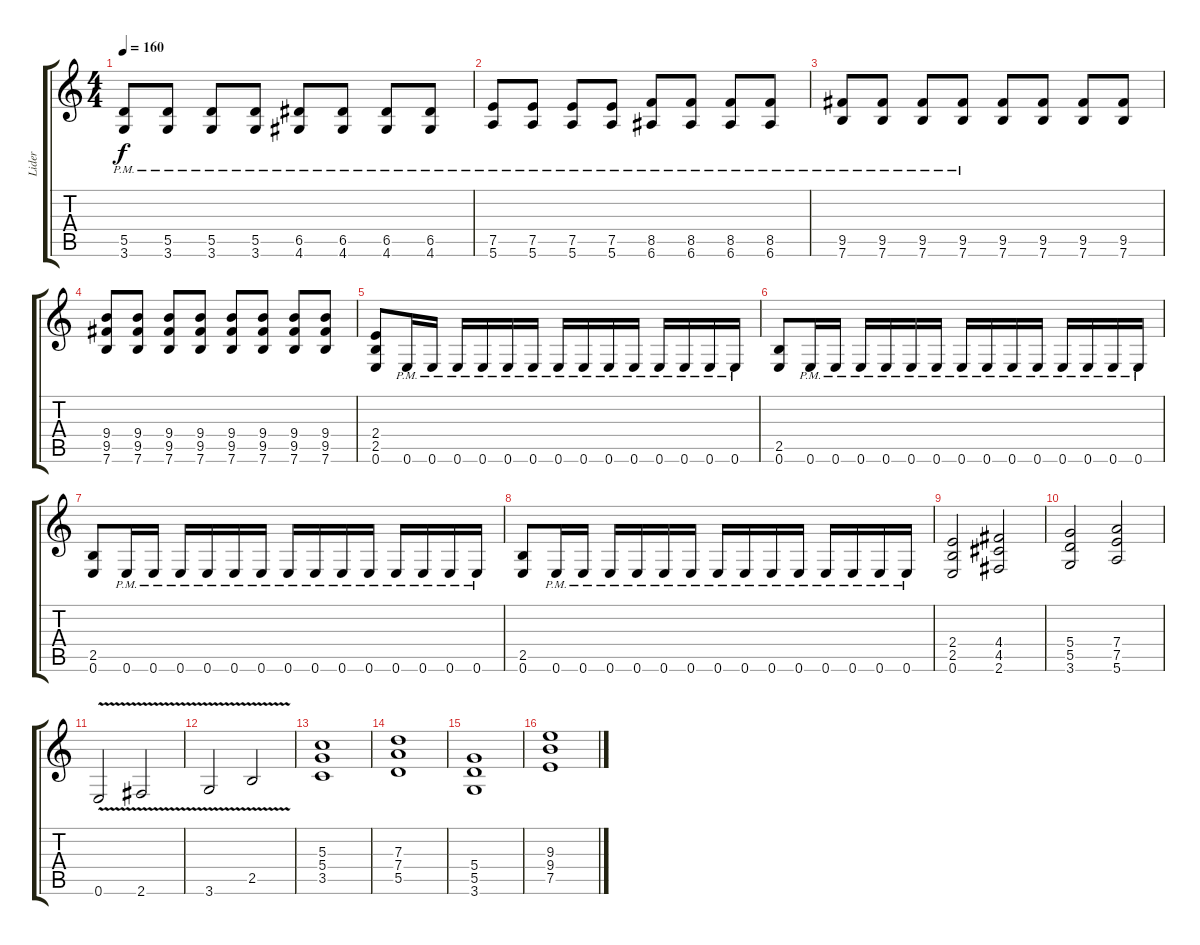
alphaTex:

\track ("Lider" "Lider") {instrument electricguitarjazz}
\staff {score tabs}
\tuning (E4 B3 G3 D3 A2 E2) {hide}
\ts (4 4)
\tempo 160
\clef g2
\ks c
(5.5{pm} 3.6{pm}).8{dy f} (5.5{pm} 3.6{pm}).8 (5.5{pm} 3.6{pm}).8 (5.5{pm} 3.6{pm}).8 (6.5{pm} 4.6{pm}).8 (6.5{pm} 4.6{pm}).8 (6.5{pm} 4.6{pm}).8 (6.5{pm} 4.6{pm}).8 |
(7.5{pm} 5.6{pm}).8 (7.5{pm} 5.6{pm}).8 (7.5{pm} 5.6{pm}).8 (7.5{pm} 5.6{pm}).8 (8.5{pm} 6.6{pm}).8 (8.5{pm} 6.6{pm}).8 (8.5{pm} 6.6{pm}).8 (8.5{pm} 6.6{pm}).8 |
(9.5{pm} 7.6{pm}).8 (9.5{pm} 7.6{pm}).8 (9.5{pm} 7.6{pm}).8 (9.5{pm} 7.6{pm}).8 (9.5 7.6).8 (9.5 7.6).8 (9.5 7.6).8 (9.5 7.6).8 |
(9.4 9.5 7.6).8 (9.4 9.5 7.6).8 (9.4 9.5 7.6).8 (9.4 9.5 7.6).8 (9.4 9.5 7.6).8 (9.4 9.5 7.6).8 (9.4 9.5 7.6).8 (9.4 9.5 7.6).8 |
(2.4 2.5 0.6).8 0.6{pm}.16 0.6{pm}.16 0.6{pm}.16 0.6{pm}.16 0.6{pm}.16 0.6{pm}.16 0.6{pm}.16 0.6{pm}.16 0.6{pm}.16 0.6{pm}.16 0.6{pm}.16 0.6{pm}.16 0.6{pm}.16 0.6{pm}.16 |
(2.5 0.6).8 0.6{pm}.16 0.6{pm}.16 0.6{pm}.16 0.6{pm}.16 0.6{pm}.16 0.6{pm}.16 0.6{pm}.16 0.6{pm}.16 0.6{pm}.16 0.6{pm}.16 0.6{pm}.16 0.6{pm}.16 0.6{pm}.16 0.6{pm}.16 |
(2.5 0.6).8 0.6{pm}.16 0.6{pm}.16 0.6{pm}.16 0.6{pm}.16 0.6{pm}.16 0.6{pm}.16 0.6{pm}.16 0.6{pm}.16 0.6{pm}.16 0.6{pm}.16 0.6{pm}.16 0.6{pm}.16 0.6{pm}.16 0.6{pm}.16 |
(2.5 0.6).8 0.6{pm}.16 0.6{pm}.16 0.6{pm}.16 0.6{pm}.16 0.6{pm}.16 0.6{pm}.16 0.6{pm}.16 0.6{pm}.16 0.6{pm}.16 0.6{pm}.16 0.6{pm}.16 0.6{pm}.16 0.6{pm}.16 0.6{pm}.16 |
(2.4 2.5 0.6).2 (4.4 4.5 2.6).2 |
(5.4 5.5 3.6).2 (7.4 7.5 5.6).2 |
0.6{v}.2 2.6{v}.2 |
3.6{v}.2 2.5{v}.2 |
(5.3 5.4 3.5).1 |
(7.3 7.4 5.5).1 |
(5.4 5.5 3.6).1 |
(9.3 9.4 7.5).1
